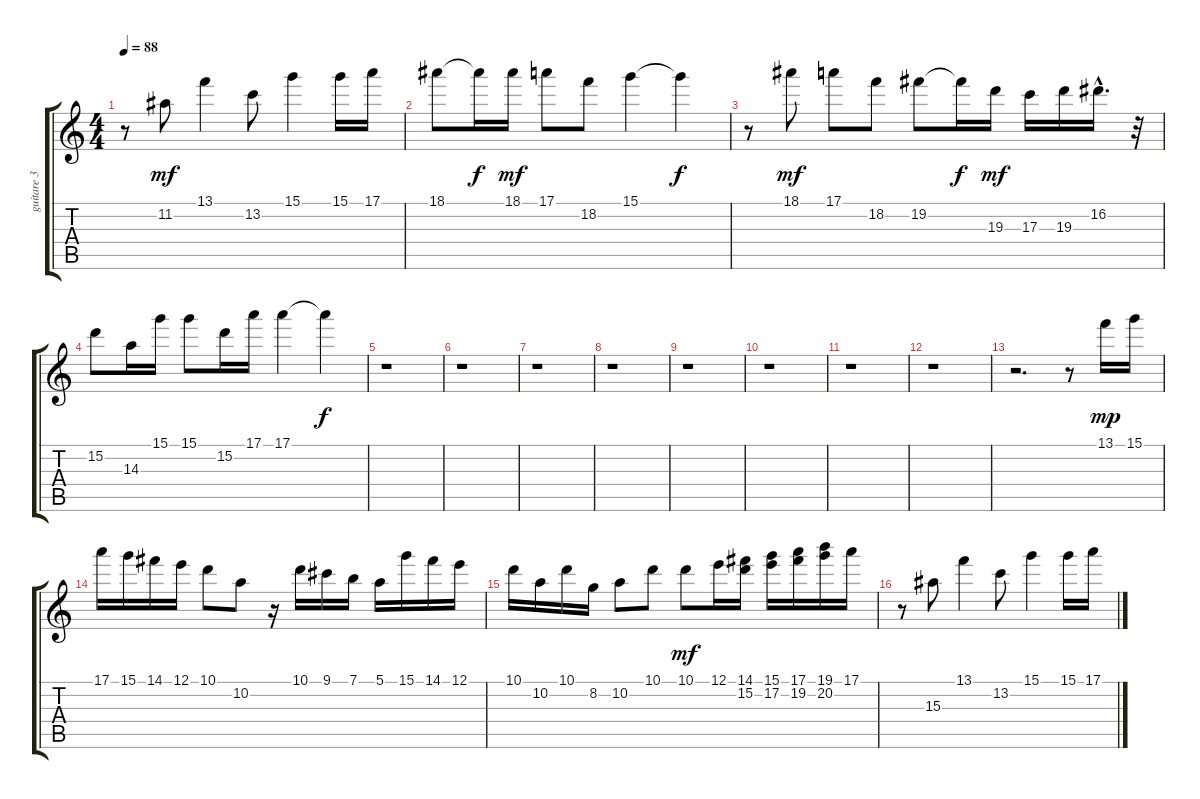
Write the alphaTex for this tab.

\track ("guitare 3" "guitare 3") {instrument electricguitarjazz}
\staff {score tabs}
\tuning (E4 B3 G3 D3 A2 E2) {hide}
\ts (4 4)
\tempo 88
\clef g2
\ks c
r.8{dy mf} 11.2.8 13.1.4 13.2.8 15.1.4 15.1.16 17.1.16 |
18.1.8 18.1{t}.16{dy f} 18.1.16{dy mf} 17.1.8 18.2.8 15.1.4 15.1{t}.4{dy f} |
r.8 18.1.8{dy mf} 17.1.8 18.2.8 19.2.8 19.2{t}.16{dy f} 19.3.16{dy mf} 17.3.16 19.3.16 16.2{hac}.16{d} r.32 |
15.2.8 14.3.16 15.1.16 15.1.8 15.2.16 17.1.16 17.1.4 17.1{t}.4{dy f} |
r.1 |
r.1 |
r.1 |
r.1 |
r.1 |
r.1 |
r.1 |
r.1 |
r.2{d} r.8 13.1.16{dy mp} 15.1.16 |
17.1.16 15.1.16 14.1.16 12.1.16 10.1.8 10.2.8 r.16 10.1.16 9.1.16 7.1.16 5.1.16 15.1.16 14.1.16 12.1.16 |
10.1.16 10.2.16 10.1.16 8.2.16 10.2.8 10.1.8 10.1.8{dy mf} 12.1.16 (14.1 15.2).16 (15.1 17.2).16 (17.1 19.2).16 (19.1 20.2).16 17.1.16 |
r.8 15.3.8 13.1.4 13.2.8 15.1.4 15.1.16 17.1.16
